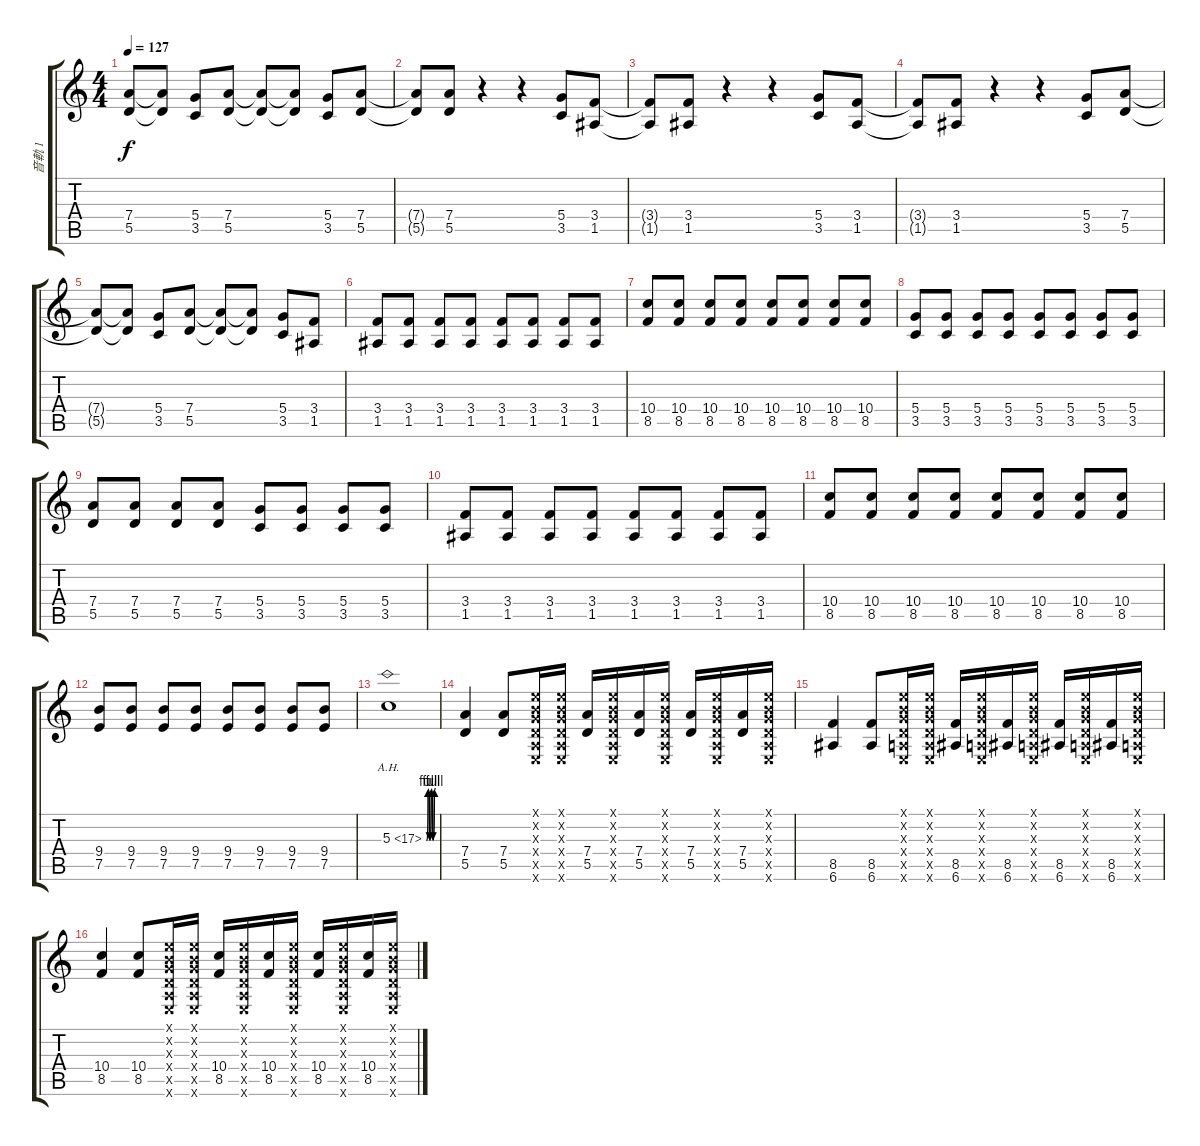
\track ("音軌 1" "音軌 1") {instrument distortionguitar}
\staff {score tabs}
\tuning (E4 B3 G3 D3 A2 E2) {hide}
\ts (4 4)
\tempo 127
\clef g2
\ks c
(7.4{t} 5.5{t}).8{dy f} (7.4{t} 5.5{t}).8 (5.4 3.5).8 (7.4 5.5).8 (7.4{t} 5.5{t}).8 (7.4{t} 5.5{t}).8 (5.4 3.5).8 (7.4 5.5).8 |
(7.4{t} 5.5{t}).8 (7.4 5.5).8 r.4 r.4 (5.4 3.5).8 (3.4 1.5).8 |
(3.4{t} 1.5{t}).8 (3.4 1.5).8 r.4 r.4 (5.4 3.5).8 (3.4 1.5).8 |
(3.4{t} 1.5{t}).8 (3.4 1.5).8 r.4 r.4 (5.4 3.5).8 (7.4 5.5).8 |
(7.4{t} 5.5{t}).8 (7.4{t} 5.5{t}).8 (5.4 3.5).8 (7.4 5.5).8 (7.4{t} 5.5{t}).8 (7.4{t} 5.5{t}).8 (5.4 3.5).8 (3.4 1.5).8 |
(3.4 1.5).8 (3.4 1.5).8 (3.4 1.5).8 (3.4 1.5).8 (3.4 1.5).8 (3.4 1.5).8 (3.4 1.5).8 (3.4 1.5).8 |
(10.4 8.5).8 (10.4 8.5).8 (10.4 8.5).8 (10.4 8.5).8 (10.4 8.5).8 (10.4 8.5).8 (10.4 8.5).8 (10.4 8.5).8 |
(5.4 3.5).8 (5.4 3.5).8 (5.4 3.5).8 (5.4 3.5).8 (5.4 3.5).8 (5.4 3.5).8 (5.4 3.5).8 (5.4 3.5).8 |
(7.4 5.5).8 (7.4 5.5).8 (7.4 5.5).8 (7.4 5.5).8 (5.4 3.5).8 (5.4 3.5).8 (5.4 3.5).8 (5.4 3.5).8 |
(3.4 1.5).8 (3.4 1.5).8 (3.4 1.5).8 (3.4 1.5).8 (3.4 1.5).8 (3.4 1.5).8 (3.4 1.5).8 (3.4 1.5).8 |
(10.4 8.5).8 (10.4 8.5).8 (10.4 8.5).8 (10.4 8.5).8 (10.4 8.5).8 (10.4 8.5).8 (10.4 8.5).8 (10.4 8.5).8 |
(9.4 7.5).8 (9.4 7.5).8 (9.4 7.5).8 (9.4 7.5).8 (9.4 7.5).8 (9.4 7.5).8 (9.4 7.5).8 (9.4 7.5).8 |
5.3{be (custom 0 0 10 4 20 0 30 4 40 0 50 4 60 4) ah 12}.1 |
(7.4 5.5).4 (7.4 5.5).8 (0.1{x} 0.2{x} 0.3{x} 0.4{x} 0.5{x} 0.6{x}).16 (0.1{x} 0.2{x} 0.3{x} 0.4{x} 0.5{x} 0.6{x}).16 (7.4 5.5).16 (0.1{x} 0.2{x} 0.3{x} 0.4{x} 0.5{x} 0.6{x}).16 (7.4 5.5).16 (0.1{x} 0.2{x} 0.3{x} 0.4{x} 0.5{x} 0.6{x}).16 (7.4 5.5).16 (0.1{x} 0.2{x} 0.3{x} 0.4{x} 0.5{x} 0.6{x}).16 (7.4 5.5).16 (0.1{x} 0.2{x} 0.3{x} 0.4{x} 0.5{x} 0.6{x}).16 |
(8.5 6.6).4 (8.5 6.6).8 (0.1{x} 0.2{x} 0.3{x} 0.4{x} 0.5{x} 0.6{x}).16 (0.1{x} 0.2{x} 0.3{x} 0.4{x} 0.5{x} 0.6{x}).16 (8.5 6.6).16 (0.1{x} 0.2{x} 0.3{x} 0.4{x} 0.5{x} 0.6{x}).16 (8.5 6.6).16 (0.1{x} 0.2{x} 0.3{x} 0.4{x} 0.5{x} 0.6{x}).16 (8.5 6.6).16 (0.1{x} 0.2{x} 0.3{x} 0.4{x} 0.5{x} 0.6{x}).16 (8.5 6.6).16 (0.1{x} 0.2{x} 0.3{x} 0.4{x} 0.5{x} 0.6{x}).16 |
(10.4 8.5).4 (10.4 8.5).8 (0.1{x} 0.2{x} 0.3{x} 0.4{x} 0.5{x} 0.6{x}).16 (0.1{x} 0.2{x} 0.3{x} 0.4{x} 0.5{x} 0.6{x}).16 (10.4 8.5).16 (0.1{x} 0.2{x} 0.3{x} 0.4{x} 0.5{x} 0.6{x}).16 (10.4 8.5).16 (0.1{x} 0.2{x} 0.3{x} 0.4{x} 0.5{x} 0.6{x}).16 (10.4 8.5).16 (0.1{x} 0.2{x} 0.3{x} 0.4{x} 0.5{x} 0.6{x}).16 (10.4 8.5).16 (0.1{x} 0.2{x} 0.3{x} 0.4{x} 0.5{x} 0.6{x}).16
